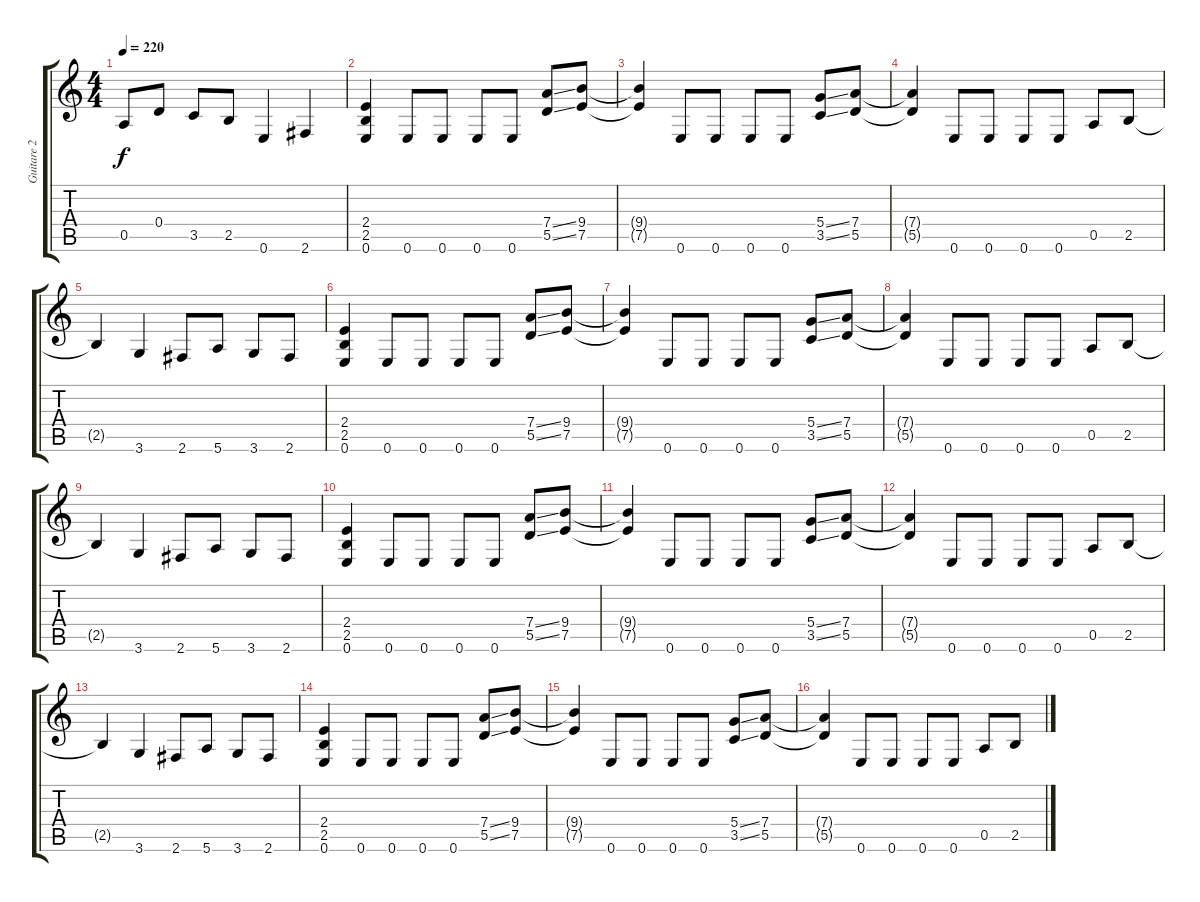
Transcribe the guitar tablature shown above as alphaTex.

\track ("Guitare 2" "Guitare 2") {instrument distortionguitar}
\staff {score tabs}
\tuning (E4 B3 G3 D3 A2 E2) {hide}
\ts (4 4)
\tempo 220
\clef g2
\ks c
0.5.8{dy f} 0.4.8 3.5.8 2.5.8 0.6.4 2.6.4 |
(2.4 2.5 0.6).4 0.6.8 0.6.8 0.6.8 0.6.8 (7.4{ss} 5.5{ss}).8 (9.4 7.5).8 |
(9.4{t} 7.5{t}).4 0.6.8 0.6.8 0.6.8 0.6.8 (5.4{ss} 3.5{ss}).8 (7.4 5.5).8 |
(7.4{t} 5.5{t}).4 0.6.8 0.6.8 0.6.8 0.6.8 0.5.8 2.5.8 |
2.5{t}.4 3.6.4 2.6.8 5.6.8 3.6.8 2.6.8 |
(2.4 2.5 0.6).4 0.6.8 0.6.8 0.6.8 0.6.8 (7.4{ss} 5.5{ss}).8 (9.4 7.5).8 |
(9.4{t} 7.5{t}).4 0.6.8 0.6.8 0.6.8 0.6.8 (5.4{ss} 3.5{ss}).8 (7.4 5.5).8 |
(7.4{t} 5.5{t}).4 0.6.8 0.6.8 0.6.8 0.6.8 0.5.8 2.5.8 |
2.5{t}.4 3.6.4 2.6.8 5.6.8 3.6.8 2.6.8 |
(2.4 2.5 0.6).4 0.6.8 0.6.8 0.6.8 0.6.8 (7.4{ss} 5.5{ss}).8 (9.4 7.5).8 |
(9.4{t} 7.5{t}).4 0.6.8 0.6.8 0.6.8 0.6.8 (5.4{ss} 3.5{ss}).8 (7.4 5.5).8 |
(7.4{t} 5.5{t}).4 0.6.8 0.6.8 0.6.8 0.6.8 0.5.8 2.5.8 |
2.5{t}.4 3.6.4 2.6.8 5.6.8 3.6.8 2.6.8 |
(2.4 2.5 0.6).4 0.6.8 0.6.8 0.6.8 0.6.8 (7.4{ss} 5.5{ss}).8 (9.4 7.5).8 |
(9.4{t} 7.5{t}).4 0.6.8 0.6.8 0.6.8 0.6.8 (5.4{ss} 3.5{ss}).8 (7.4 5.5).8 |
(7.4{t} 5.5{t}).4 0.6.8 0.6.8 0.6.8 0.6.8 0.5.8 2.5.8
